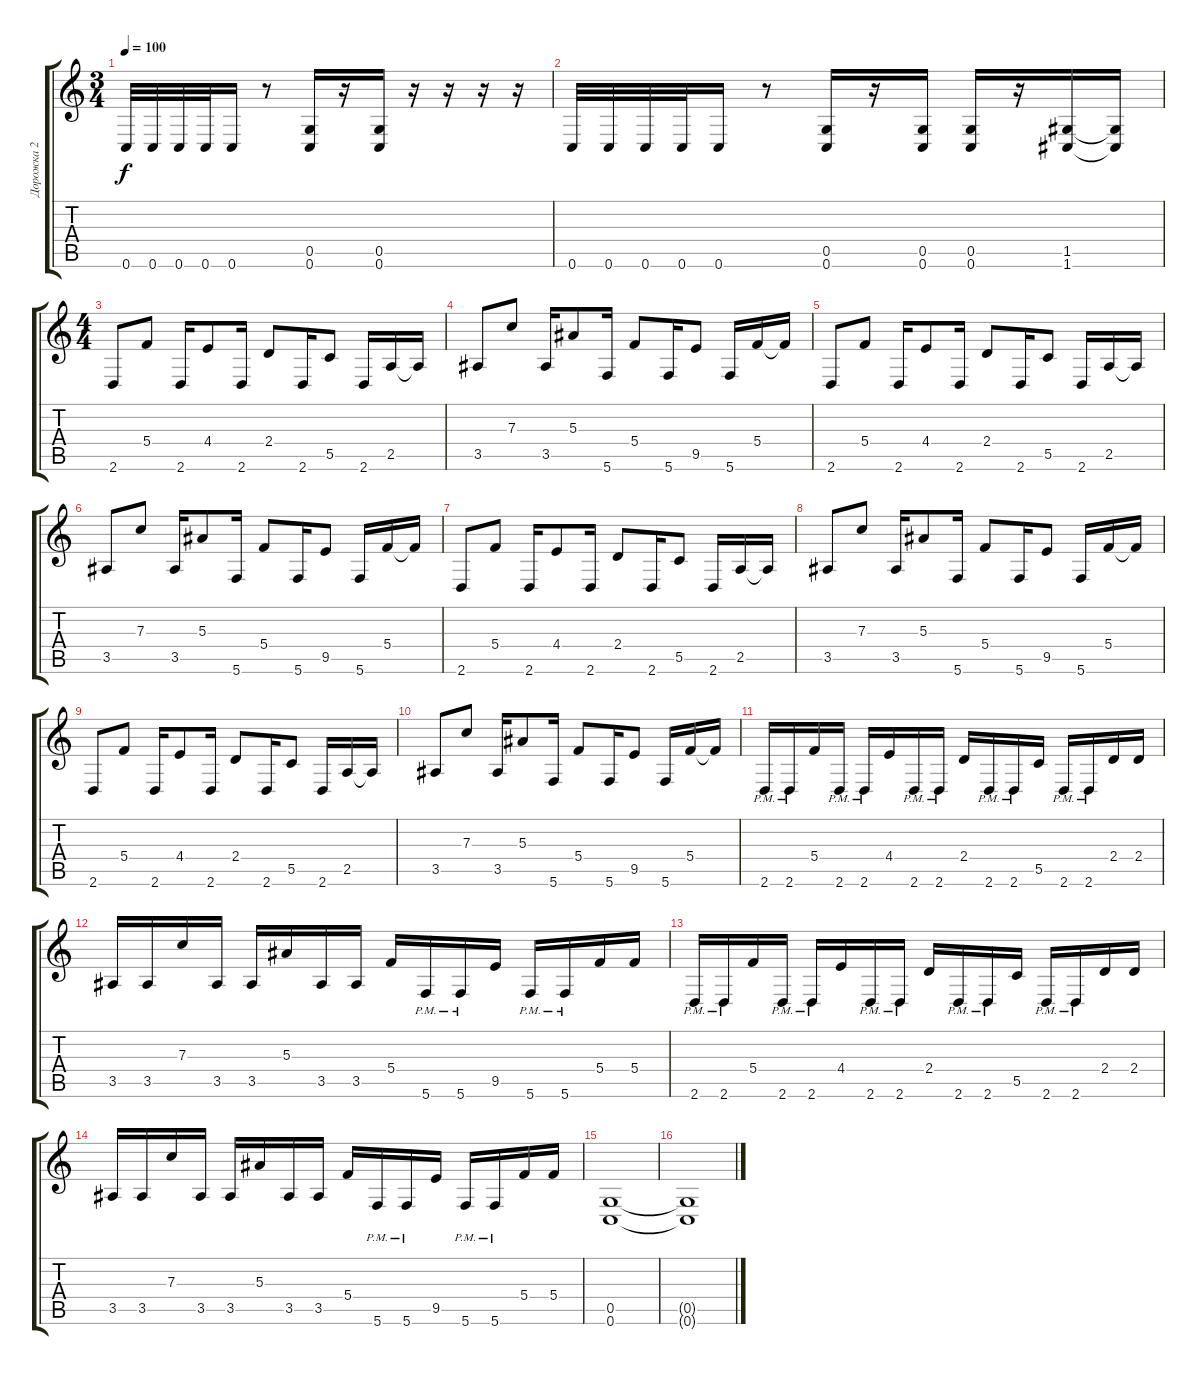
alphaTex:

\track ("Дорожка 2" "Дорожка 2") {instrument acousticguitarsteel}
\staff {score tabs}
\tuning (D4 A3 F3 C3 G2 C2) {hide}
\ts (3 4)
\tempo 100
\clef g2
\ks c
0.6.32{dy f} 0.6.32 0.6.32 0.6.32 0.6.16 r.8 (0.5 0.6).16 r.16 (0.5 0.6).16 r.16 r.16 r.16 r.16 |
0.6.32 0.6.32 0.6.32 0.6.32 0.6.16 r.8 (0.5 0.6).16 r.16 (0.5 0.6).16 (0.5 0.6).16 r.16 (1.5 1.6).16 (1.5{t} 1.6{t}).16 |
\ts (4 4)
2.6.8 5.4.8 2.6.16 4.4.8 2.6.16 2.4.8 2.6.16 5.5.8 2.6.16 2.5.16 2.5{t}.16 |
3.5.8 7.3.8 3.5.16 5.3.8 5.6.16 5.4.8 5.6.16 9.5.8 5.6.16 5.4.16 5.4{t}.16 |
2.6.8 5.4.8 2.6.16 4.4.8 2.6.16 2.4.8 2.6.16 5.5.8 2.6.16 2.5.16 2.5{t}.16 |
3.5.8 7.3.8 3.5.16 5.3.8 5.6.16 5.4.8 5.6.16 9.5.8 5.6.16 5.4.16 5.4{t}.16 |
2.6.8 5.4.8 2.6.16 4.4.8 2.6.16 2.4.8 2.6.16 5.5.8 2.6.16 2.5.16 2.5{t}.16 |
3.5.8 7.3.8 3.5.16 5.3.8 5.6.16 5.4.8 5.6.16 9.5.8 5.6.16 5.4.16 5.4{t}.16 |
2.6.8 5.4.8 2.6.16 4.4.8 2.6.16 2.4.8 2.6.16 5.5.8 2.6.16 2.5.16 2.5{t}.16 |
3.5.8 7.3.8 3.5.16 5.3.8 5.6.16 5.4.8 5.6.16 9.5.8 5.6.16 5.4.16 5.4{t}.16 |
2.6{pm}.16 2.6{pm}.16 5.4.16 2.6{pm}.16 2.6{pm}.16 4.4.16 2.6{pm}.16 2.6{pm}.16 2.4.16 2.6{pm}.16 2.6{pm}.16 5.5.16 2.6{pm}.16 2.6{pm}.16 2.4.16 2.4.16 |
3.5.16 3.5.16 7.3.16 3.5.16 3.5.16 5.3.16 3.5.16 3.5.16 5.4.16 5.6{pm}.16 5.6{pm}.16 9.5.16 5.6{pm}.16 5.6{pm}.16 5.4.16 5.4.16 |
2.6{pm}.16 2.6{pm}.16 5.4.16 2.6{pm}.16 2.6{pm}.16 4.4.16 2.6{pm}.16 2.6{pm}.16 2.4.16 2.6{pm}.16 2.6{pm}.16 5.5.16 2.6{pm}.16 2.6{pm}.16 2.4.16 2.4.16 |
3.5.16 3.5.16 7.3.16 3.5.16 3.5.16 5.3.16 3.5.16 3.5.16 5.4.16 5.6{pm}.16 5.6{pm}.16 9.5.16 5.6{pm}.16 5.6{pm}.16 5.4.16 5.4.16 |
(0.5 0.6).1{volume 5} |
(0.5{t} 0.6{t}).1
